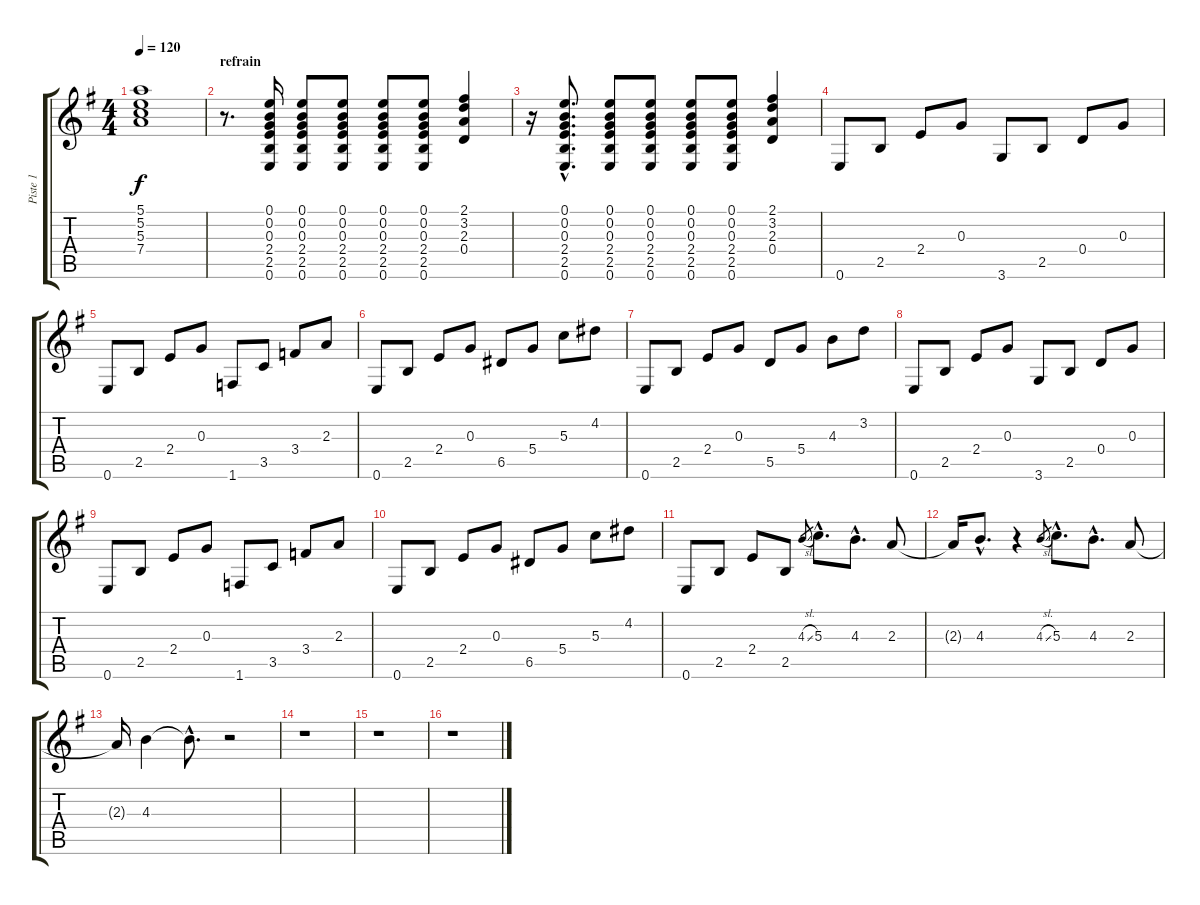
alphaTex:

\track ("Piste 1" "Piste 1") {instrument distortionguitar}
\staff {score tabs}
\tuning (E4 B3 G3 D3 A2 E2) {hide}
\ts (4 4)
\tempo 120
\clef g2
\ks g
(5.1 5.2 5.3 7.4).1{dy f} |
\section ("" "refrain")
r.8{d} (0.1 0.2 0.3 2.4 2.5 0.6).16 (0.1 0.2 0.3 2.4 2.5 0.6).8 (0.1 0.2 0.3 2.4 2.5 0.6).8 (0.1 0.2 0.3 2.4 2.5 0.6).8 (0.1 0.2 0.3 2.4 2.5 0.6).8 (2.1 3.2 2.3 0.4).4 |
r.16 (0.1{hac} 0.2{hac} 0.3{hac} 2.4{hac} 2.5{hac} 0.6{hac}).8{d} (0.1 0.2 0.3 2.4 2.5 0.6).8 (0.1 0.2 0.3 2.4 2.5 0.6).8 (0.1 0.2 0.3 2.4 2.5 0.6).8 (0.1 0.2 0.3 2.4 2.5 0.6).8 (2.1 3.2 2.3 0.4).4 |
0.6.8 2.5.8 2.4.8 0.3.8 3.6.8 2.5.8 0.4.8 0.3.8 |
0.6.8 2.5.8 2.4.8 0.3.8 1.6.8 3.5.8 3.4.8 2.3.8 |
0.6.8 2.5.8 2.4.8 0.3.8 6.5.8 5.4.8 5.3.8 4.2.8 |
0.6.8 2.5.8 2.4.8 0.3.8 5.5.8 5.4.8 4.3.8 3.2.8 |
0.6.8 2.5.8 2.4.8 0.3.8 3.6.8 2.5.8 0.4.8 0.3.8 |
0.6.8 2.5.8 2.4.8 0.3.8 1.6.8 3.5.8 3.4.8 2.3.8 |
0.6.8 2.5.8 2.4.8 0.3.8 6.5.8 5.4.8 5.3.8 4.2.8 |
0.6.8 2.5.8 2.4.8 2.5.8 4.3{sl}.8{gr} 5.3{hac}.8{d} 4.3{hac}.8{d} 2.3.8 |
2.3{t}.16 4.3{hac}.8{d} r.4 4.3{sl}.8{gr} 5.3{hac}.8{d} 4.3{hac}.8{d} 2.3.8 |
2.3{t}.16 4.3.4 4.3{hac t}.8{d} r.2 |
r.1 |
r.1 |
r.1
